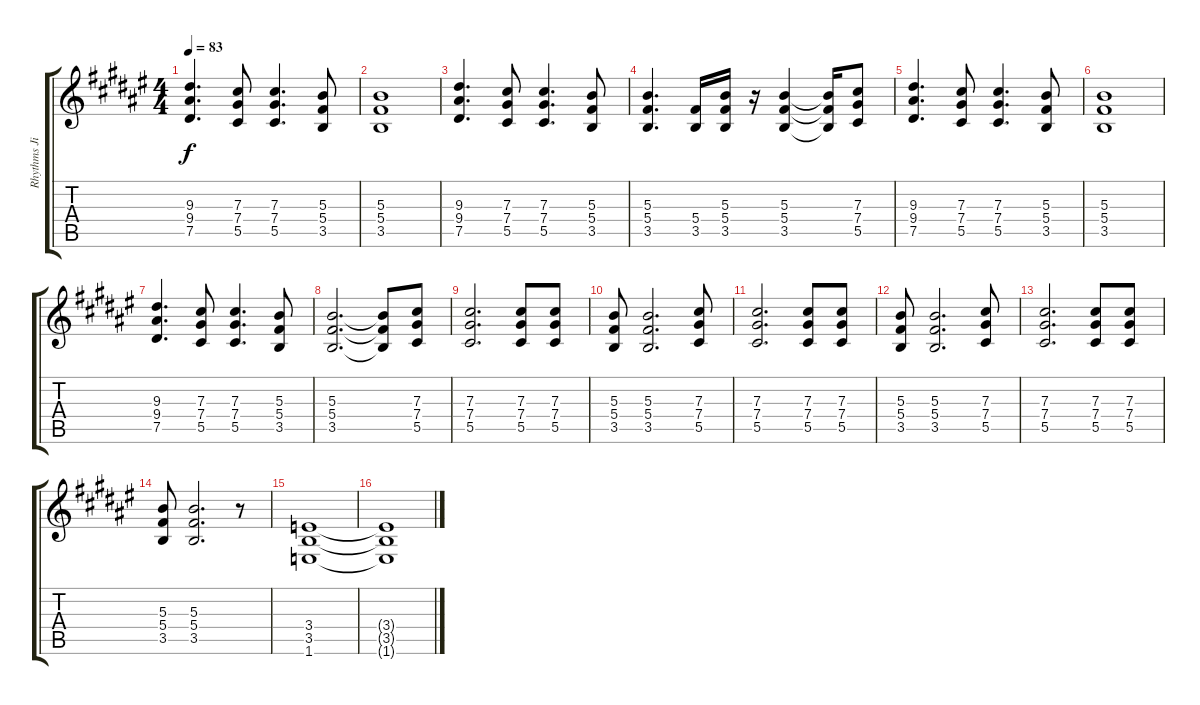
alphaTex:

\track ("Rhythms Jim & Josh" "Rhythms Ji") {instrument distortionguitar}
\staff {score tabs}
\tuning (Eb4 Bb3 Gb3 Db3 Ab2 Eb2) {hide}
\ts (4 4)
\tempo 83
\clef g2
\ks d#minor
(9.3 9.4 7.5).4{d dy f} (7.3 7.4 5.5).8 (7.3 7.4 5.5).4{d} (5.3 5.4 3.5).8 |
(5.3 5.4 3.5).1 |
(9.3 9.4 7.5).4{d} (7.3 7.4 5.5).8 (7.3 7.4 5.5).4{d} (5.3 5.4 3.5).8 |
(5.3 5.4 3.5).4{d} (5.4 3.5).16 (5.3 5.4 3.5).16 r.16 (5.3 5.4 3.5).4 (5.3{t} 5.4{t} 3.5{t}).16 (7.3 7.4 5.5).8 |
(9.3 9.4 7.5).4{d} (7.3 7.4 5.5).8 (7.3 7.4 5.5).4{d} (5.3 5.4 3.5).8 |
(5.3 5.4 3.5).1 |
(9.3 9.4 7.5).4{d} (7.3 7.4 5.5).8 (7.3 7.4 5.5).4{d} (5.3 5.4 3.5).8 |
(5.3 5.4 3.5).2{d} (5.3{t} 5.4{t} 3.5{t}).8 (7.3 7.4 5.5).8 |
(7.3 7.4 5.5).2{d} (7.3 7.4 5.5).8 (7.3 7.4 5.5).8 |
(5.3 5.4 3.5).8 (5.3 5.4 3.5).2{d} (7.3 7.4 5.5).8 |
(7.3 7.4 5.5).2{d} (7.3 7.4 5.5).8 (7.3 7.4 5.5).8 |
(5.3 5.4 3.5).8 (5.3 5.4 3.5).2{d} (7.3 7.4 5.5).8 |
(7.3 7.4 5.5).2{d} (7.3 7.4 5.5).8 (7.3 7.4 5.5).8 |
(5.3 5.4 3.5).8 (5.3 5.4 3.5).2{d} r.8 |
(3.4 3.5 1.6).1 |
(3.4{t} 3.5{t} 1.6{t}).1
